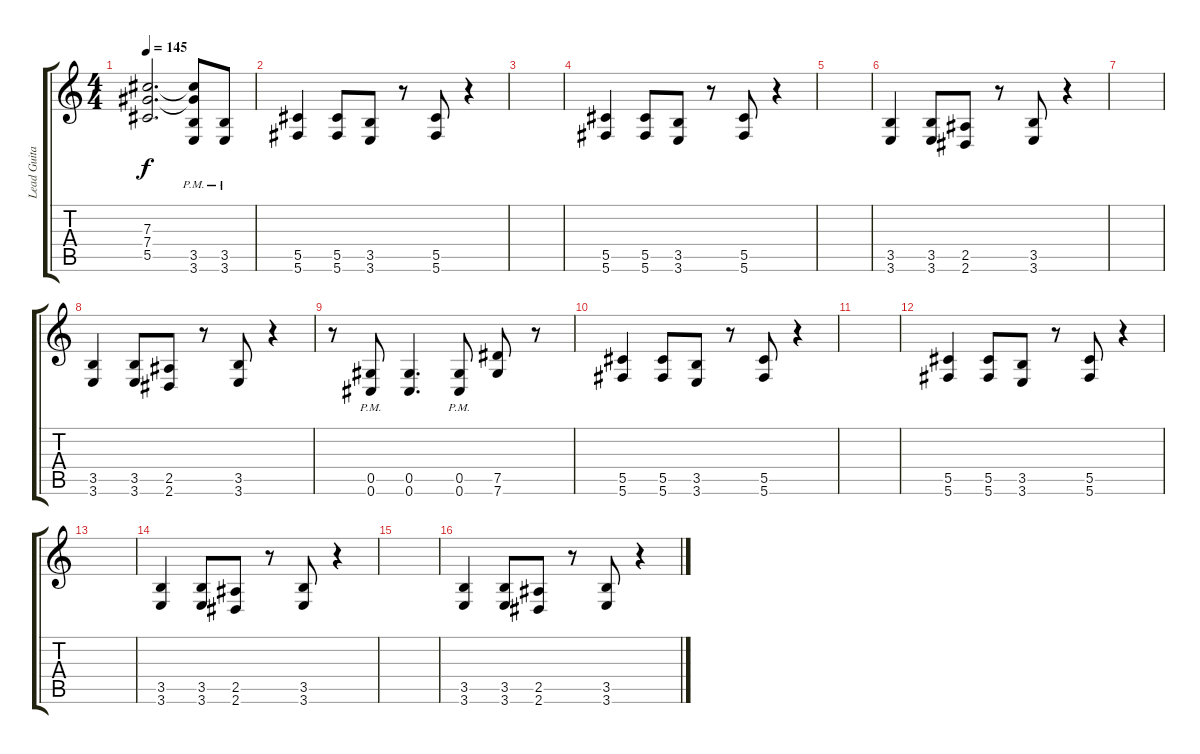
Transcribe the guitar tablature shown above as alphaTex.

\track ("Lead Guitar" "Lead Guita") {instrument distortionguitar}
\staff {score tabs}
\tuning (Eb4 Bb3 Gb3 Db3 Ab2 Db2) {hide}
\ts (4 4)
\tempo 145
\clef g2
\ks c
(7.3 7.4 5.5).2{d dy f} (7.3{t} 7.4{t} 3.5{pm} 3.6{pm}).8 (3.5{pm} 3.6{pm}).8 |
(5.5 5.6).4 (5.5 5.6).8 (3.5 3.6).8 r.8 (5.5 5.6).8 r.4 |
|
(5.5 5.6).4 (5.5 5.6).8 (3.5 3.6).8 r.8 (5.5 5.6).8 r.4 |
|
(3.5 3.6).4 (3.5 3.6).8 (2.5 2.6).8 r.8 (3.5 3.6).8 r.4 |
|
(3.5 3.6).4 (3.5 3.6).8 (2.5 2.6).8 r.8 (3.5 3.6).8 r.4 |
r.8 (0.5{pm} 0.6{pm}).8 (0.5 0.6).4{d} (0.5{pm} 0.6{pm}).8 (7.5 7.6).8 r.8 |
(5.5 5.6).4 (5.5 5.6).8 (3.5 3.6).8 r.8 (5.5 5.6).8 r.4 |
|
(5.5 5.6).4 (5.5 5.6).8 (3.5 3.6).8 r.8 (5.5 5.6).8 r.4 |
|
(3.5 3.6).4 (3.5 3.6).8 (2.5 2.6).8 r.8 (3.5 3.6).8 r.4 |
|
(3.5 3.6).4 (3.5 3.6).8 (2.5 2.6).8 r.8 (3.5 3.6).8 r.4
